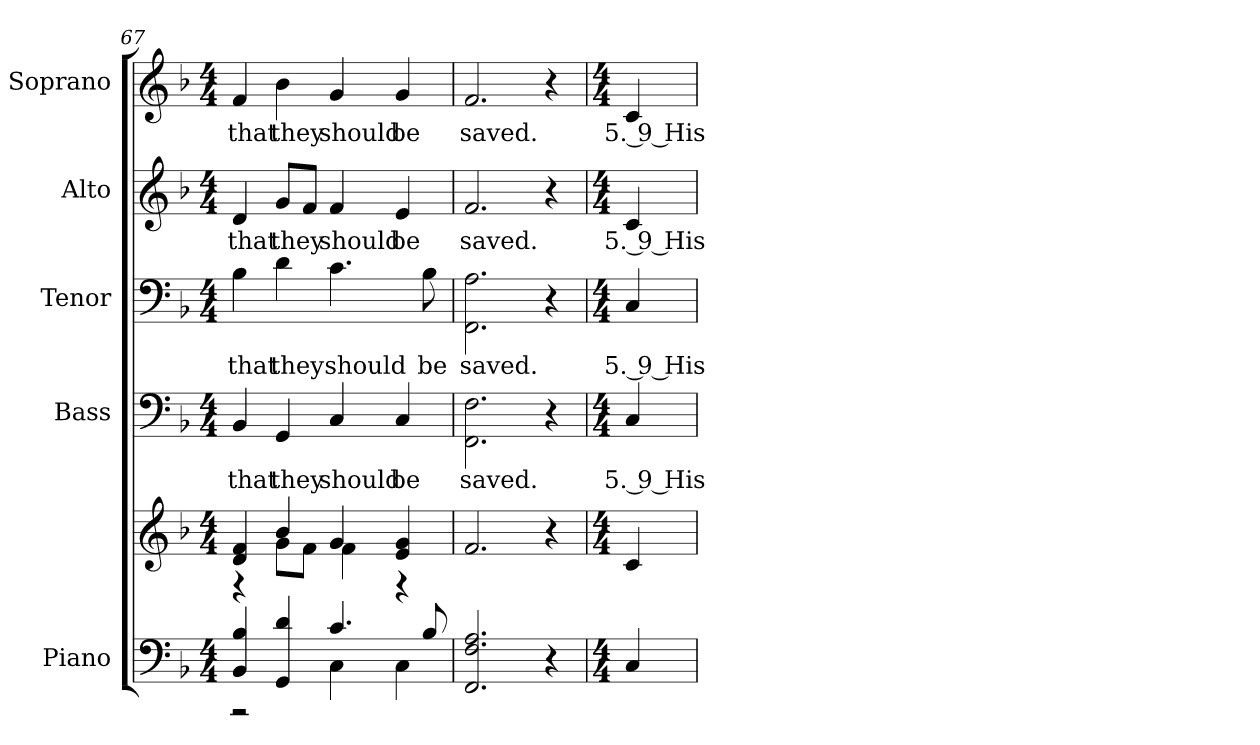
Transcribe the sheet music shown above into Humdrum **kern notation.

**kern	**kern	**kern	**text	**kern	**text	**kern	**text	**kern	**text
*part5	*part5	*part4	*part4	*part3	*part3	*part2	*part2	*part1	*part1
*staff6	*staff5	*staff4	*staff4	*staff3	*staff3	*staff2	*staff2	*staff1	*staff1
*I"Piano	*	*I"Bass	*	*I"Tenor	*	*I"Alto	*	*I"Soprano	*
*I'Pno.	*	*I'B.	*	*I'T.	*	*I'A.	*	*I'S.	*
!!LO:PB:g=z
*clefF4	*clefG2	*clefF4	*	*clefF4	*	*clefG2	*	*clefG2	*
*k[b-]	*k[b-]	*k[b-]	*	*k[b-]	*	*k[b-]	*	*k[b-]	*
*F:	*F:	*F:	*	*F:	*	*F:	*	*F:	*
*M4/4	*M4/4	*M4/4	*	*M4/4	*	*M4/4	*	*M4/4	*
=67	=67	=67	=67	=67	=67	=67	=67	=67	=67
*^	*^	*	*	*	*	*	*	*	*
!	!	!	!	!	!LO:LY:b:color=#000000	!	!	!	!	!	!
!	!	!	!	!	!	!	!LO:LY:b:color=#000000	!	!	!	!
!	!	!	!	!	!	!	!	!	!LO:LY:b:color=#000000	!	!
!	!	!	!	!	!	!	!	!	!	!	!LO:LY:b:color=#000000
4BB-i/ 4B-i	2r	4di/ 4fi	4r	4BB-i/	that	4B-i\	that	4di/	that	4fi/	that
!	!	!	!	!	!LO:LY:b:color=#000000	!	!	!	!	!	!
!	!	!	!	!	!	!	!LO:LY:b:color=#000000	!	!	!	!
!	!	!	!	!	!	!	!	!	!LO:LY:b:color=#000000	!	!
!	!	!	!	!	!	!	!	!	!	!	!LO:LY:b:color=#000000
4GGi/ 4di	.	4b-i/	8gi\L	4GGi/	they	4di\	they	8gi/L	they	4b-i\	they
.	.	.	8fi\J	.	.	.	.	8fi/J	.	.	.
!	!	!	!	!	!LO:LY:b:color=#000000	!	!	!	!	!	!
!	!	!	!	!	!	!	!LO:LY:b:color=#000000	!	!	!	!
!	!	!	!	!	!	!	!	!	!LO:LY:b:color=#000000	!	!
!	!	!	!	!	!	!	!	!	!	!	!LO:LY:b:color=#000000
4.ci/	4Ci\	4gi/	4fi\	4Ci/	should	4.ci\	should	4fi/	should	4gi/	should
!	!	!	!	!	!LO:LY:b:color=#000000	!	!	!	!	!	!
!	!	!	!	!	!	!	!	!	!LO:LY:b:color=#000000	!	!
!	!	!	!	!	!	!	!	!	!	!	!LO:LY:b:color=#000000
.	4Ci\	4ei/ 4gi	4r	4Ci/	be	.	.	4ei/	be	4gi/	be
!	!	!	!	!	!	!	!LO:LY:b:color=#000000	!	!	!	!
8B-i/	.	.	.	.	.	8B-i\	be	.	.	.	.
*v	*v	*	*	*	*	*	*	*	*	*	*
*	*v	*v	*	*	*	*	*	*	*	*
=68	=68	=68	=68	=68	=68	=68	=68	=68	=68
!	!	!	!LO:LY:b:color=#000000	!	!	!	!	!	!
!	!	!	!	!	!LO:LY:b:color=#000000	!	!	!	!
!	!	!	!	!	!	!	!LO:LY:b:color=#000000	!	!
!	!	!	!	!	!	!	!	!	!LO:LY:b:color=#000000
2.FFi/ 2.Fi 2.Ai	2.fi/	2.FFi\ 2.Fi	saved.	2.FFi\ 2.Ai	saved.	2.fi/	saved.	2.fi/	saved.
4r	4r	4r	.	4r	.	4r	.	4r	.
!!LO:LB:g=z
=69	=69	=69	=69	=69	=69	=69	=69	=69	=69
*M4/4	*M4/4	*M4/4	*	*M4/4	*	*M4/4	*	*M4/4	*
!	!	!	!LO:LY:b:color=#000000	!	!	!	!	!	!
!	!	!	!	!	!LO:LY:b:color=#000000	!	!	!	!
!	!	!	!	!	!	!	!LO:LY:b:color=#000000	!	!
!	!	!	!	!	!	!	!	!	!LO:LY:b:color=#000000
4Ci/	4ci/	4Ci/	5. 9 His	4Ci/	5. 9 His	4ci/	5. 9 His	4ci/	5. 9 His
=	=	=	=	=	=	=	=	=	=
*-	*-	*-	*-	*-	*-	*-	*-	*-	*-
